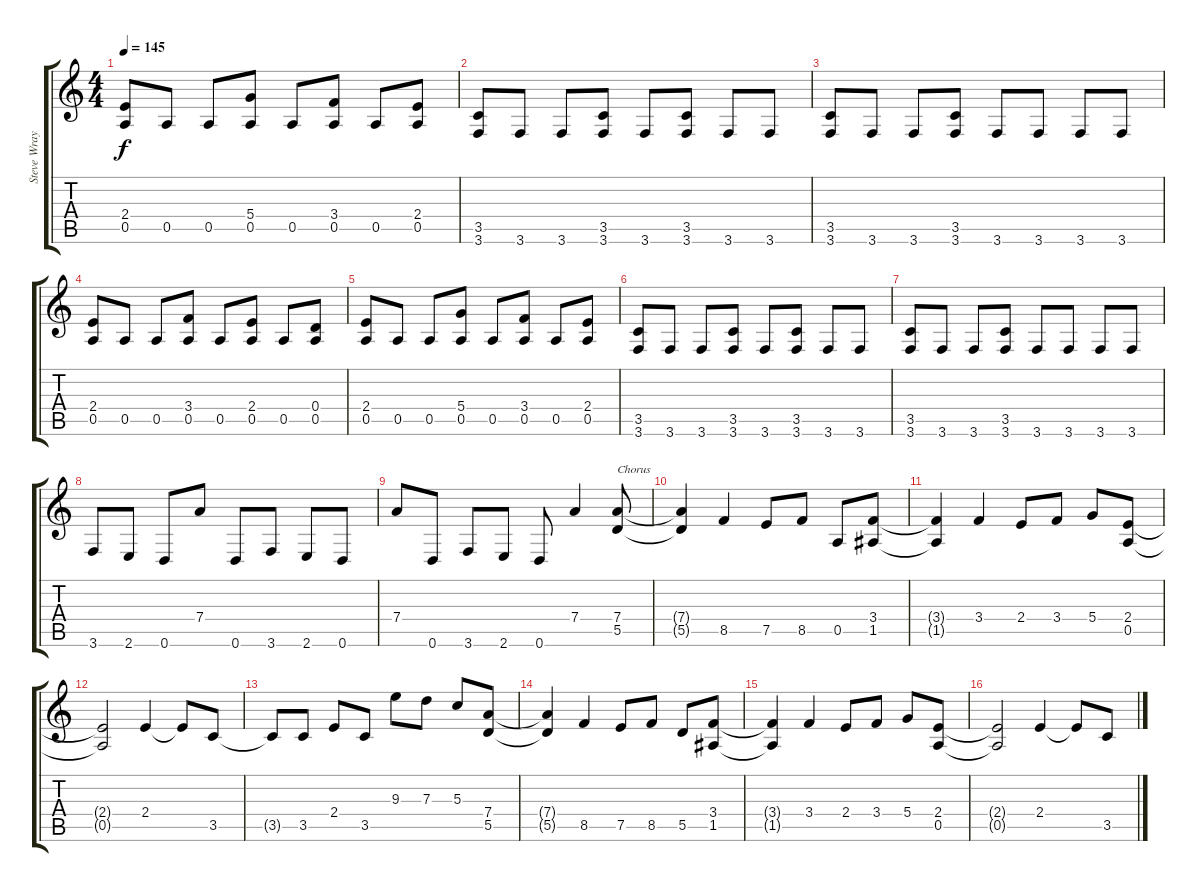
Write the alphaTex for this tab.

\track ("Steve Wray" "Steve Wray") {instrument distortionguitar}
\staff {score tabs}
\tuning (E4 B3 G3 D3 A2 D2) {hide}
\ts (4 4)
\tempo 145
\clef g2
\ks c
(2.4 0.5).8{dy f} 0.5.8 0.5.8 (5.4 0.5).8 0.5.8 (3.4 0.5).8 0.5.8 (2.4 0.5).8 |
(3.5 3.6).8 3.6.8 3.6.8 (3.5 3.6).8 3.6.8 (3.5 3.6).8 3.6.8 3.6.8 |
(3.5 3.6).8 3.6.8 3.6.8 (3.5 3.6).8 3.6.8 3.6.8 3.6.8 3.6.8 |
(2.4 0.5).8 0.5.8 0.5.8 (3.4 0.5).8 0.5.8 (2.4 0.5).8 0.5.8 (0.4 0.5).8 |
(2.4 0.5).8 0.5.8 0.5.8 (5.4 0.5).8 0.5.8 (3.4 0.5).8 0.5.8 (2.4 0.5).8 |
(3.5 3.6).8 3.6.8 3.6.8 (3.5 3.6).8 3.6.8 (3.5 3.6).8 3.6.8 3.6.8 |
(3.5 3.6).8 3.6.8 3.6.8 (3.5 3.6).8 3.6.8 3.6.8 3.6.8 3.6.8 |
3.6.8 2.6.8 0.6.8 7.4.8 0.6.8 3.6.8 2.6.8 0.6.8 |
7.4.8 0.6.8 3.6.8 2.6.8 0.6.8 7.4.4 (7.4 5.5).8{txt "Chorus"} |
(7.4{t} 5.5{t}).4 8.5.4 7.5.8 8.5.8 0.5.8 (3.4 1.5).8 |
(3.4{t} 1.5{t}).4 3.4.4 2.4.8 3.4.8 5.4.8 (2.4 0.5).8 |
(2.4{t} 0.5{t}).2 2.4.4 2.4{t}.8 3.5.8 |
3.5{t}.8 3.5.8 2.4.8 3.5.8 9.3.8 7.3.8 5.3.8 (7.4 5.5).8 |
(7.4{t} 5.5{t}).4 8.5.4 7.5.8 8.5.8 5.5.8 (3.4 1.5).8 |
(3.4{t} 1.5{t}).4 3.4.4 2.4.8 3.4.8 5.4.8 (2.4 0.5).8 |
(2.4{t} 0.5{t}).2 2.4.4 2.4{t}.8 3.5.8
